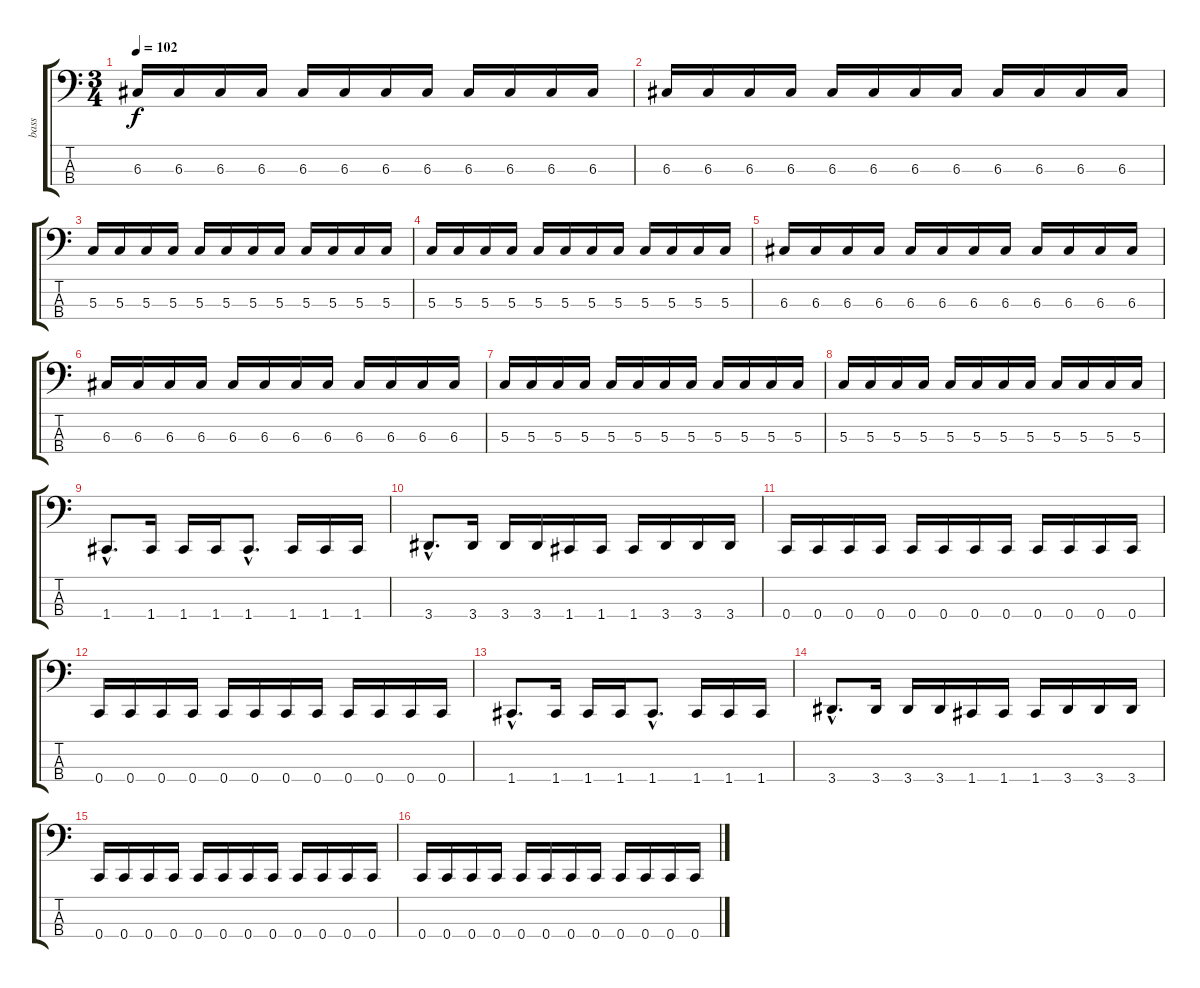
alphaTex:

\track ("bass" "bass") {instrument electricbasspick}
\staff {score tabs}
\tuning (F2 C2 G1 C1) {hide}
\ts (3 4)
\tempo 102
\clef f4
\ks c
6.3.16{dy f} 6.3.16 6.3.16 6.3.16 6.3.16 6.3.16 6.3.16 6.3.16 6.3.16 6.3.16 6.3.16 6.3.16 |
6.3.16 6.3.16 6.3.16 6.3.16 6.3.16 6.3.16 6.3.16 6.3.16 6.3.16 6.3.16 6.3.16 6.3.16 |
5.3.16 5.3.16 5.3.16 5.3.16 5.3.16 5.3.16 5.3.16 5.3.16 5.3.16 5.3.16 5.3.16 5.3.16 |
5.3.16 5.3.16 5.3.16 5.3.16 5.3.16 5.3.16 5.3.16 5.3.16 5.3.16 5.3.16 5.3.16 5.3.16 |
6.3.16 6.3.16 6.3.16 6.3.16 6.3.16 6.3.16 6.3.16 6.3.16 6.3.16 6.3.16 6.3.16 6.3.16 |
6.3.16 6.3.16 6.3.16 6.3.16 6.3.16 6.3.16 6.3.16 6.3.16 6.3.16 6.3.16 6.3.16 6.3.16 |
5.3.16 5.3.16 5.3.16 5.3.16 5.3.16 5.3.16 5.3.16 5.3.16 5.3.16 5.3.16 5.3.16 5.3.16 |
5.3.16 5.3.16 5.3.16 5.3.16 5.3.16 5.3.16 5.3.16 5.3.16 5.3.16 5.3.16 5.3.16 5.3.16 |
1.4{hac}.8{d} 1.4.16 1.4.16 1.4.16 1.4{hac}.8{d} 1.4.16 1.4.16 1.4.16 |
3.4{hac}.8{d} 3.4.16 3.4.16 3.4.16 1.4.16 1.4.16 1.4.16 3.4.16 3.4.16 3.4.16 |
0.4.16 0.4.16 0.4.16 0.4.16 0.4.16 0.4.16 0.4.16 0.4.16 0.4.16 0.4.16 0.4.16 0.4.16 |
0.4.16 0.4.16 0.4.16 0.4.16 0.4.16 0.4.16 0.4.16 0.4.16 0.4.16 0.4.16 0.4.16 0.4.16 |
1.4{hac}.8{d} 1.4.16 1.4.16 1.4.16 1.4{hac}.8{d} 1.4.16 1.4.16 1.4.16 |
3.4{hac}.8{d} 3.4.16 3.4.16 3.4.16 1.4.16 1.4.16 1.4.16 3.4.16 3.4.16 3.4.16 |
0.4.16 0.4.16 0.4.16 0.4.16 0.4.16 0.4.16 0.4.16 0.4.16 0.4.16 0.4.16 0.4.16 0.4.16 |
0.4.16 0.4.16 0.4.16 0.4.16 0.4.16 0.4.16 0.4.16 0.4.16 0.4.16 0.4.16 0.4.16 0.4.16
